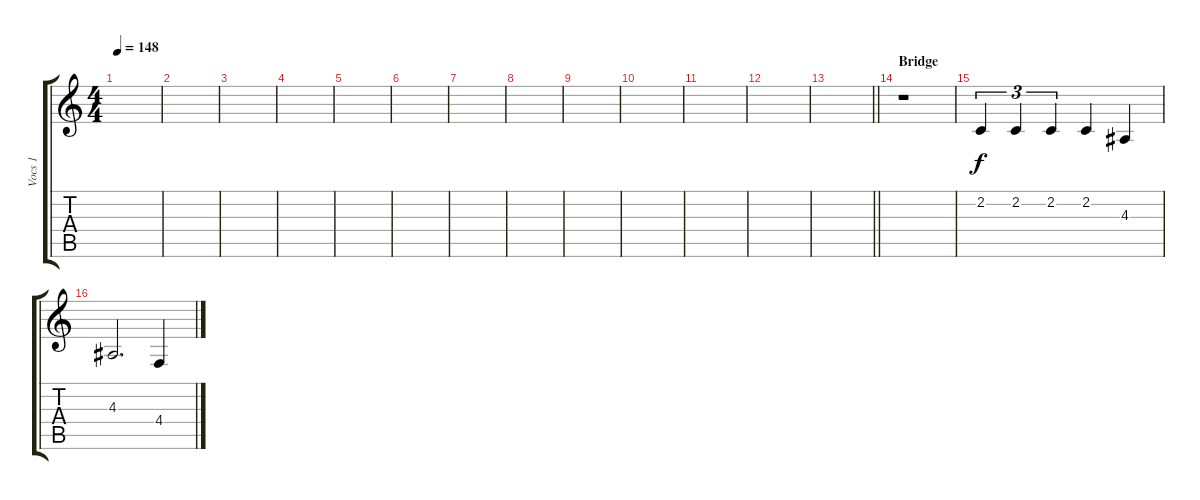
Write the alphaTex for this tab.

\track ("Vocs 1" "Vocs 1") {instrument flute}
\staff {score tabs}
\tuning (Eb4 Bb3 Gb3 Db3 Ab2 Eb2) {hide}
\ts (4 4)
\tempo 148
\clef g2
\ks c
|
|
|
|
|
|
|
|
|
|
|
|
\barLineRight lightlight
|
\section ("" "Bridge")
r.1 |
2.2.4{tu (3 2)} 2.2.4{tu (3 2)} 2.2.4{tu (3 2)} 2.2.4 4.3.4 |
4.3.2{d} 4.4.4
